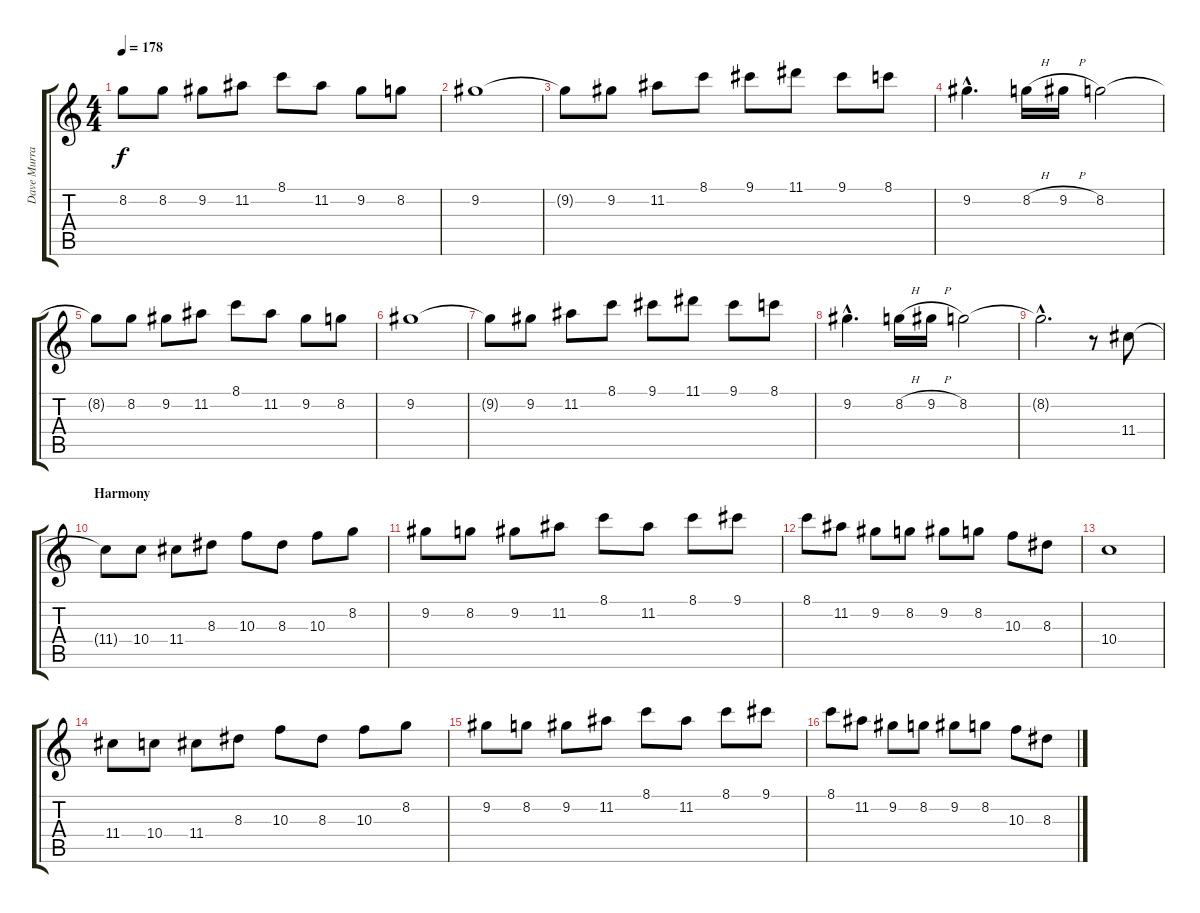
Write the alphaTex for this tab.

\track ("Dave Murray - Guitar" "Dave Murra") {instrument distortionguitar}
\staff {score tabs}
\tuning (E4 B3 G3 D3 A2 E2) {hide}
\ts (4 4)
\tempo 178
\clef g2
\ks c
8.2{t}.8{dy f} 8.2.8 9.2.8 11.2.8 8.1.8 11.2.8 9.2.8 8.2.8 |
9.2.1 |
9.2{t}.8 9.2.8 11.2.8 8.1.8 9.1.8 11.1.8 9.1.8 8.1.8 |
9.2{hac}.4{d} 8.2{h}.16 9.2{h}.16 8.2.2 |
8.2{t}.8 8.2.8 9.2.8 11.2.8 8.1.8 11.2.8 9.2.8 8.2.8 |
9.2.1 |
9.2{t}.8 9.2.8 11.2.8 8.1.8 9.1.8 11.1.8 9.1.8 8.1.8 |
9.2{hac}.4{d} 8.2{h}.16 9.2{h}.16 8.2.2 |
8.2{hac t}.2{d} r.8 11.4.8 |
\section ("" "Harmony")
11.4{t}.8 10.4.8 11.4.8 8.3.8 10.3.8 8.3.8 10.3.8 8.2.8 |
9.2.8 8.2.8 9.2.8 11.2.8 8.1.8 11.2.8 8.1.8 9.1.8 |
8.1.8 11.2.8 9.2.8 8.2.8 9.2.8 8.2.8 10.3.8 8.3.8 |
10.4.1 |
11.4.8 10.4.8 11.4.8 8.3.8 10.3.8 8.3.8 10.3.8 8.2.8 |
9.2.8 8.2.8 9.2.8 11.2.8 8.1.8 11.2.8 8.1.8 9.1.8 |
8.1.8 11.2.8 9.2.8 8.2.8 9.2.8 8.2.8 10.3.8 8.3.8
